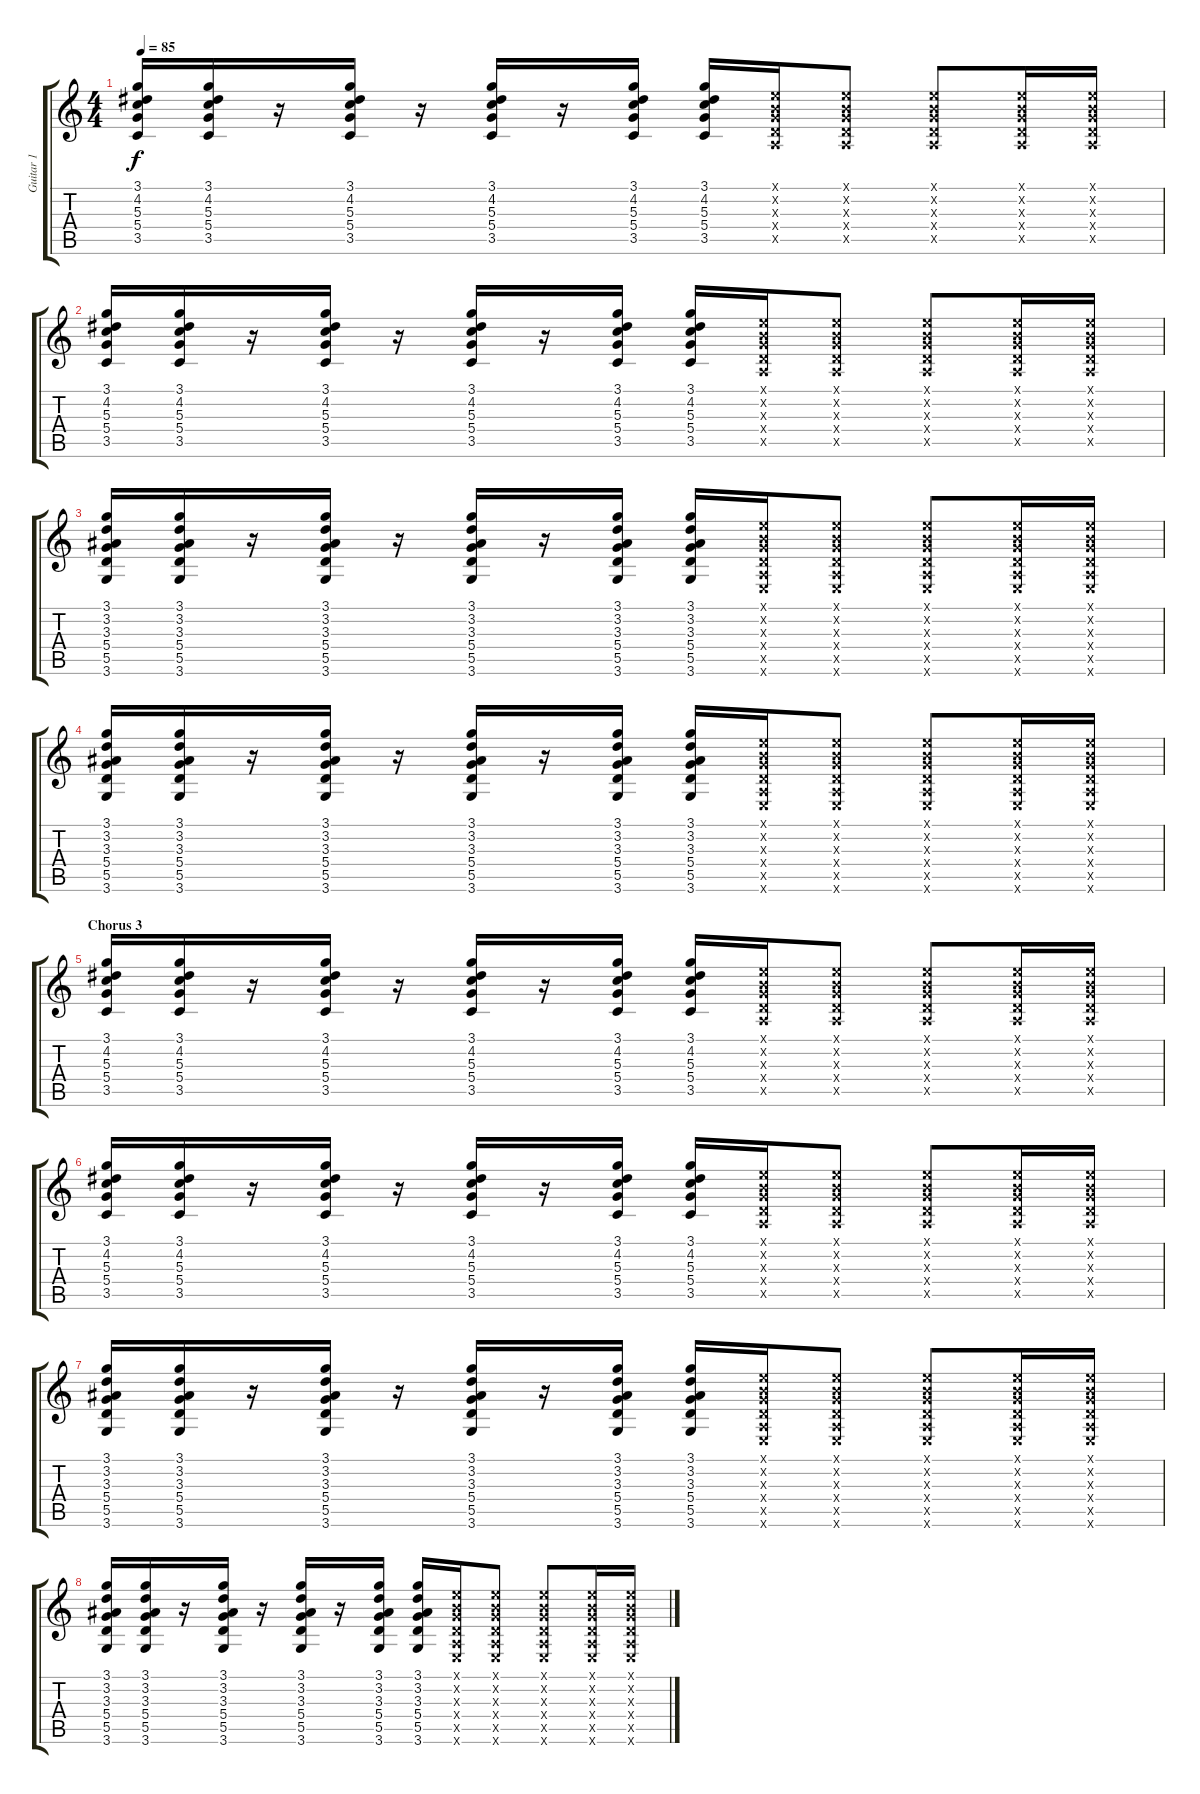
\track ("Guitar 1" "Guitar 1") {instrument electricguitarclean}
\staff {score tabs}
\tuning (E4 B3 G3 D3 A2 E2) {hide}
\ts (4 4)
\tempo 85
\clef g2
\ks c
(3.1 4.2 5.3 5.4 3.5).16{dy f} (3.1 4.2 5.3 5.4 3.5).16 r.16 (3.1 4.2 5.3 5.4 3.5).16 r.16 (3.1 4.2 5.3 5.4 3.5).16 r.16 (3.1 4.2 5.3 5.4 3.5).16 (3.1 4.2 5.3 5.4 3.5).16 (0.1{x} 0.2{x} 0.3{x} 0.4{x} 0.5{x}).16 (0.1{x} 0.2{x} 0.3{x} 0.4{x} 0.5{x}).8 (0.1{x} 0.2{x} 0.3{x} 0.4{x} 0.5{x}).8 (0.1{x} 0.2{x} 0.3{x} 0.4{x} 0.5{x}).16 (0.1{x} 0.2{x} 0.3{x} 0.4{x} 0.5{x}).16 |
(3.1 4.2 5.3 5.4 3.5).16 (3.1 4.2 5.3 5.4 3.5).16 r.16 (3.1 4.2 5.3 5.4 3.5).16 r.16 (3.1 4.2 5.3 5.4 3.5).16 r.16 (3.1 4.2 5.3 5.4 3.5).16 (3.1 4.2 5.3 5.4 3.5).16 (0.1{x} 0.2{x} 0.3{x} 0.4{x} 0.5{x}).16 (0.1{x} 0.2{x} 0.3{x} 0.4{x} 0.5{x}).8 (0.1{x} 0.2{x} 0.3{x} 0.4{x} 0.5{x}).8 (0.1{x} 0.2{x} 0.3{x} 0.4{x} 0.5{x}).16 (0.1{x} 0.2{x} 0.3{x} 0.4{x} 0.5{x}).16 |
(3.1 3.2 3.3 5.4 5.5 3.6).16 (3.1 3.2 3.3 5.4 5.5 3.6).16 r.16 (3.1 3.2 3.3 5.4 5.5 3.6).16 r.16 (3.1 3.2 3.3 5.4 5.5 3.6).16 r.16 (3.1 3.2 3.3 5.4 5.5 3.6).16 (3.1 3.2 3.3 5.4 5.5 3.6).16 (0.1{x} 0.2{x} 0.3{x} 0.4{x} 0.5{x} 0.6{x}).16 (0.1{x} 0.2{x} 0.3{x} 0.4{x} 0.5{x} 0.6{x}).8 (0.1{x} 0.2{x} 0.3{x} 0.4{x} 0.5{x} 0.6{x}).8 (0.1{x} 0.2{x} 0.3{x} 0.4{x} 0.5{x} 0.6{x}).16 (0.1{x} 0.2{x} 0.3{x} 0.4{x} 0.5{x} 0.6{x}).16 |
(3.1 3.2 3.3 5.4 5.5 3.6).16 (3.1 3.2 3.3 5.4 5.5 3.6).16 r.16 (3.1 3.2 3.3 5.4 5.5 3.6).16 r.16 (3.1 3.2 3.3 5.4 5.5 3.6).16 r.16 (3.1 3.2 3.3 5.4 5.5 3.6).16 (3.1 3.2 3.3 5.4 5.5 3.6).16 (0.1{x} 0.2{x} 0.3{x} 0.4{x} 0.5{x} 0.6{x}).16 (0.1{x} 0.2{x} 0.3{x} 0.4{x} 0.5{x} 0.6{x}).8 (0.1{x} 0.2{x} 0.3{x} 0.4{x} 0.5{x} 0.6{x}).8 (0.1{x} 0.2{x} 0.3{x} 0.4{x} 0.5{x} 0.6{x}).16 (0.1{x} 0.2{x} 0.3{x} 0.4{x} 0.5{x} 0.6{x}).16 |
\section ("" "Chorus 3")
(3.1 4.2 5.3 5.4 3.5).16 (3.1 4.2 5.3 5.4 3.5).16 r.16 (3.1 4.2 5.3 5.4 3.5).16 r.16 (3.1 4.2 5.3 5.4 3.5).16 r.16 (3.1 4.2 5.3 5.4 3.5).16 (3.1 4.2 5.3 5.4 3.5).16 (0.1{x} 0.2{x} 0.3{x} 0.4{x} 0.5{x}).16 (0.1{x} 0.2{x} 0.3{x} 0.4{x} 0.5{x}).8 (0.1{x} 0.2{x} 0.3{x} 0.4{x} 0.5{x}).8 (0.1{x} 0.2{x} 0.3{x} 0.4{x} 0.5{x}).16 (0.1{x} 0.2{x} 0.3{x} 0.4{x} 0.5{x}).16 |
(3.1 4.2 5.3 5.4 3.5).16 (3.1 4.2 5.3 5.4 3.5).16 r.16 (3.1 4.2 5.3 5.4 3.5).16 r.16 (3.1 4.2 5.3 5.4 3.5).16 r.16 (3.1 4.2 5.3 5.4 3.5).16 (3.1 4.2 5.3 5.4 3.5).16 (0.1{x} 0.2{x} 0.3{x} 0.4{x} 0.5{x}).16 (0.1{x} 0.2{x} 0.3{x} 0.4{x} 0.5{x}).8 (0.1{x} 0.2{x} 0.3{x} 0.4{x} 0.5{x}).8 (0.1{x} 0.2{x} 0.3{x} 0.4{x} 0.5{x}).16 (0.1{x} 0.2{x} 0.3{x} 0.4{x} 0.5{x}).16 |
(3.1 3.2 3.3 5.4 5.5 3.6).16 (3.1 3.2 3.3 5.4 5.5 3.6).16 r.16 (3.1 3.2 3.3 5.4 5.5 3.6).16 r.16 (3.1 3.2 3.3 5.4 5.5 3.6).16 r.16 (3.1 3.2 3.3 5.4 5.5 3.6).16 (3.1 3.2 3.3 5.4 5.5 3.6).16 (0.1{x} 0.2{x} 0.3{x} 0.4{x} 0.5{x} 0.6{x}).16 (0.1{x} 0.2{x} 0.3{x} 0.4{x} 0.5{x} 0.6{x}).8 (0.1{x} 0.2{x} 0.3{x} 0.4{x} 0.5{x} 0.6{x}).8 (0.1{x} 0.2{x} 0.3{x} 0.4{x} 0.5{x} 0.6{x}).16 (0.1{x} 0.2{x} 0.3{x} 0.4{x} 0.5{x} 0.6{x}).16 |
(3.1 3.2 3.3 5.4 5.5 3.6).16 (3.1 3.2 3.3 5.4 5.5 3.6).16 r.16 (3.1 3.2 3.3 5.4 5.5 3.6).16 r.16 (3.1 3.2 3.3 5.4 5.5 3.6).16 r.16 (3.1 3.2 3.3 5.4 5.5 3.6).16 (3.1 3.2 3.3 5.4 5.5 3.6).16 (0.1{x} 0.2{x} 0.3{x} 0.4{x} 0.5{x} 0.6{x}).16 (0.1{x} 0.2{x} 0.3{x} 0.4{x} 0.5{x} 0.6{x}).8 (0.1{x} 0.2{x} 0.3{x} 0.4{x} 0.5{x} 0.6{x}).8 (0.1{x} 0.2{x} 0.3{x} 0.4{x} 0.5{x} 0.6{x}).16 (0.1{x} 0.2{x} 0.3{x} 0.4{x} 0.5{x} 0.6{x}).16
